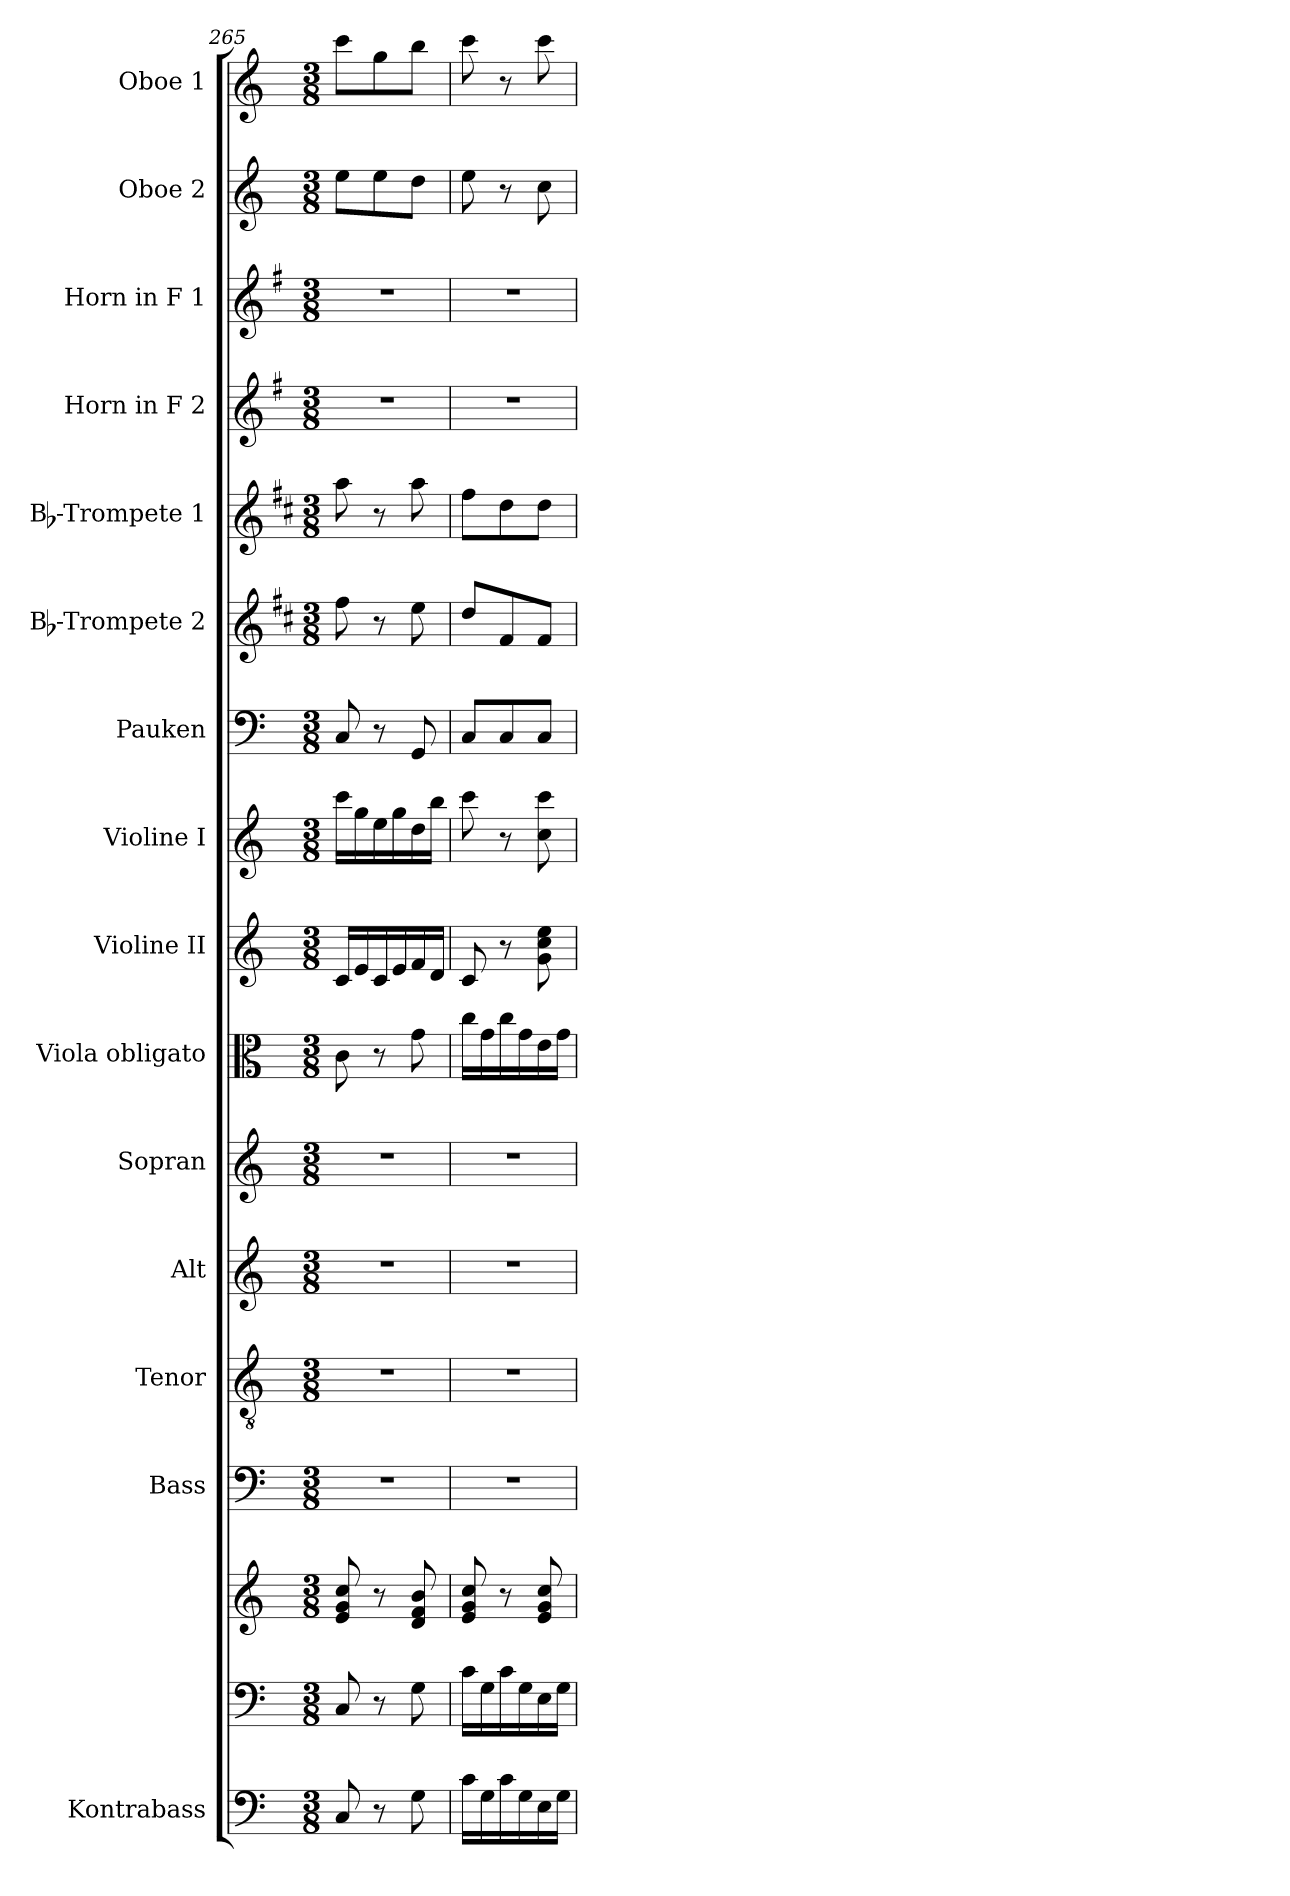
**kern	**kern	**kern	**kern	**kern	**kern	**kern	**kern	**kern	**kern	**kern	**kern	**kern	**kern	**kern	**kern	**kern
*part16	*part15	*part15	*part14	*part13	*part12	*part11	*part10	*part9	*part8	*part7	*part6	*part5	*part4	*part3	*part2	*part1
*staff17	*staff16	*staff15	*staff14	*staff13	*staff12	*staff11	*staff10	*staff9	*staff8	*staff7	*staff6	*staff5	*staff4	*staff3	*staff2	*staff1
*I"Kontrabass	*	*	*I"Bass	*I"Tenor	*I"Alt	*I"Sopran	*I"Viola obligato	*I"Violine II	*I"Violine I	*I"Pauken	*I"Bb-Trompete 2	*I"Bb-Trompete 1	*I"Horn in F 2	*I"Horn in F 1	*I"Oboe 2	*I"Oboe 1
*I'Kb.	*	*	*I'B.	*I'T.	*I'A.	*I'S.	*I'Vla.	*I'Vl. II	*I'Vl. I	*I'Pk.	*I'Bb Trp. 2	*I'Bb Trp. 1	*	*	*I'Ob. 2	*I'Ob. 1
*clefF4	*clefF4	*clefG2	*clefF4	*clefGv2	*clefG2	*clefG2	*clefC3	*clefG2	*clefG2	*clefF4	*clefG2	*clefG2	*clefG2	*clefG2	*clefG2	*clefG2
*ITrd7c12	*	*	*	*	*	*	*	*	*	*	*ITrd1c2	*ITrd1c2	*ITrd4c7	*ITrd4c7	*	*
*k[]	*k[]	*k[]	*k[]	*k[]	*k[]	*k[]	*k[]	*k[]	*k[]	*k[]	*k[]	*k[]	*k[]	*k[]	*k[]	*k[]
*C:	*C:	*C:	*C:	*C:	*C:	*C:	*C:	*C:	*C:	*C:	*C:	*C:	*C:	*C:	*C:	*C:
*M3/8	*M3/8	*M3/8	*M3/8	*M3/8	*M3/8	*M3/8	*M3/8	*M3/8	*M3/8	*M3/8	*M3/8	*M3/8	*M3/8	*M3/8	*M3/8	*M3/8
=265	=265	=265	=265	=265	=265	=265	=265	=265	=265	=265	=265	=265	=265	=265	=265	=265
8CC/	8C/	8e/ 8g/ 8cc/	4.r	4.r	4.r	4.r	8c\	16c/LL	16ccc\LL	8C/	8ee\	8gg\	4.r	4.r	8ee\L	8ccc\L
.	.	.	.	.	.	.	.	16e/	16gg\	.	.	.	.	.	.	.
8r	8r	8r	.	.	.	.	8r	16c/	16ee\	8r	8r	8r	.	.	8ee\	8gg\
.	.	.	.	.	.	.	.	16e/	16gg\	.	.	.	.	.	.	.
8GG\	8G\	8d/ 8f/ 8b/	.	.	.	.	8g\	16f/	16dd\	8GG/	8dd\	8gg\	.	.	8dd\J	8bb\J
.	.	.	.	.	.	.	.	16d/JJ	16bb\JJ	.	.	.	.	.	.	.
=266	=266	=266	=266	=266	=266	=266	=266	=266	=266	=266	=266	=266	=266	=266	=266	=266
16C\LL	16c\LL	8e/ 8g/ 8cc/	4.r	4.r	4.r	4.r	16cc\LL	8c/	8ccc\	8C/L	8cc/L	8ee\L	4.r	4.r	8ee\	8ccc\
16GG\	16G\	.	.	.	.	.	16g\	.	.	.	.	.	.	.	.	.
16C\	16c\	8r	.	.	.	.	16cc\	8r	8r	8C/	8e/	8cc\	.	.	8r	8r
16GG\	16G\	.	.	.	.	.	16g\	.	.	.	.	.	.	.	.	.
16EE\	16E\	8e/ 8g/ 8cc/	.	.	.	.	16e\	8g\ 8cc\ 8ee\	8cc\ 8ccc\	8C/J	8e/J	8cc\J	.	.	8cc\	8ccc\
16GG\JJ	16G\JJ	.	.	.	.	.	16g\JJ	.	.	.	.	.	.	.	.	.
=	=	=	=	=	=	=	=	=	=	=	=	=	=	=	=	=
*-	*-	*-	*-	*-	*-	*-	*-	*-	*-	*-	*-	*-	*-	*-	*-	*-
